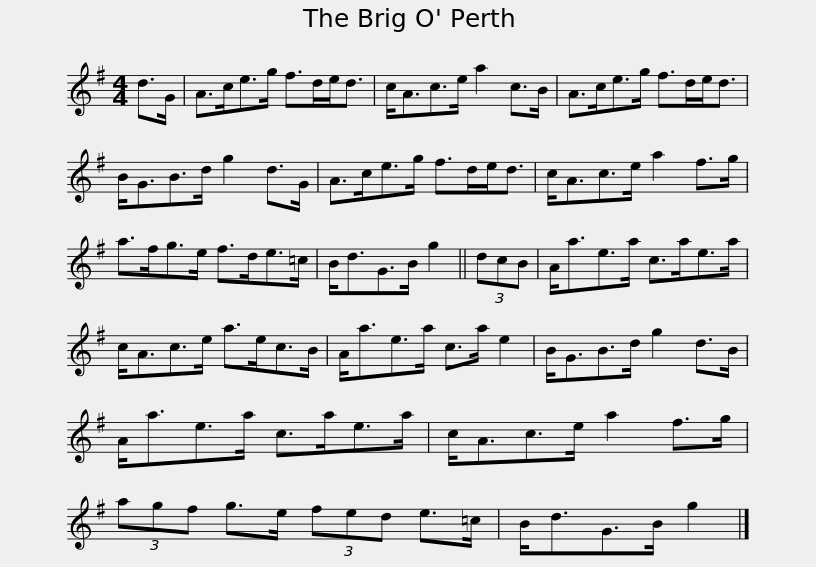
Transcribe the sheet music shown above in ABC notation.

X:1
L:1/8
M:4/4
I:linebreak $
K:G
V:1 treble
V:1
 d>G | A>ce>g f>de<d | c<Ac>e a2 c>B | A>ce>g f>de<d | B<GB>d g2 d>G |$ %5
 A>ce>g f>de<d | c<Ac>e a2 f>g | a>fg>e f>de>=c | B<dG>B g2 || (3dcB |$ %10
 A<ae>a c>ae>a | c<Ac>e a>ec>B | A<ae>a c>a e2 | B<GB>d g2 d>B | A<ae>a c>ae>a |$ %15
 c<Ac>e a2 f>g | (3agf g>e (3fed e>=c | B<dG>B g2 |] %18
